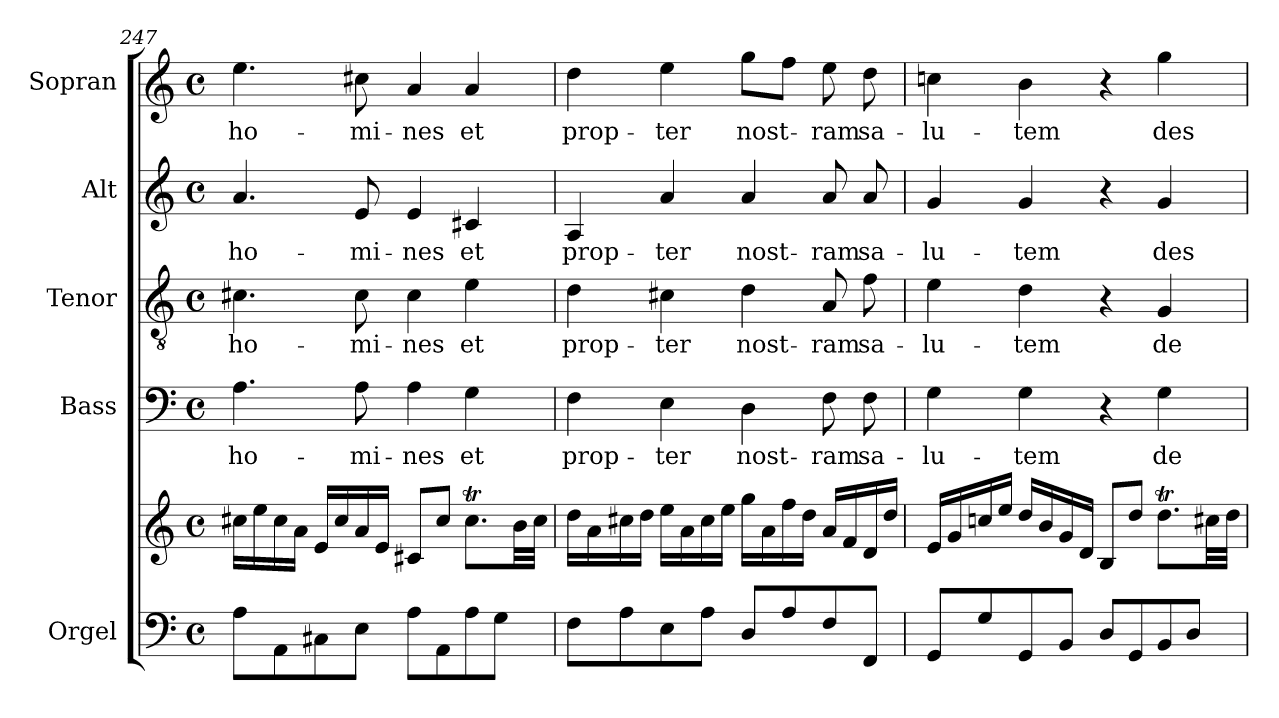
**kern	**kern	**kern	**text	**kern	**text	**kern	**text	**kern	**text
*part5	*part5	*part4	*part4	*part3	*part3	*part2	*part2	*part1	*part1
*staff6	*staff5	*staff4	*staff4	*staff3	*staff3	*staff2	*staff2	*staff1	*staff1
*I"Orgel	*	*I"Bass	*	*I"Tenor	*	*I"Alt	*	*I"Sopran	*
*I'Org.	*	*I'B.	*	*I'T.	*	*I'A.	*	*I'S.	*
!!LO:LB:g=z
*clefF4	*clefG2	*clefF4	*	*clefGv2	*	*clefG2	*	*clefG2	*
*k[]	*k[]	*k[]	*	*k[]	*	*k[]	*	*k[]	*
*C:	*C:	*C:	*	*C:	*	*C:	*	*C:	*
*M4/4	*M4/4	*M4/4	*	*M4/4	*	*M4/4	*	*M4/4	*
*met(c)	*met(c)	*met(c)	*	*met(c)	*	*met(c)	*	*met(c)	*
=247	=247	=247	=247	=247	=247	=247	=247	=247	=247
!	!	!	!LO:LY:b	!	!LO:LY:b	!	!LO:LY:b	!	!LO:LY:b
8A\L	16cc#X\LL	4.A\	ho-	4.c#X\	ho-	4.a/	ho-	4.ee\	ho-
.	16ee\	.	.	.	.	.	.	.	.
8AA\	16cc#\	.	.	.	.	.	.	.	.
.	16a\JJ	.	.	.	.	.	.	.	.
8C#X\	16e/LL	.	.	.	.	.	.	.	.
.	16cc#/	.	.	.	.	.	.	.	.
!	!	!	!LO:LY:b	!	!LO:LY:b	!	!LO:LY:b	!	!LO:LY:b
8E\J	16a/	8A\	-mi-	8c#\	-mi-	8e/	-mi-	8cc#X\	-mi-
.	16e/JJ	.	.	.	.	.	.	.	.
!	!	!	!LO:LY:b	!	!LO:LY:b	!	!LO:LY:b	!	!LO:LY:b
8A\L	8c#X/L	4A\	-nes	4c#\	-nes	4e/	-nes	4a/	-nes
8AA\	8cc#/J	.	.	.	.	.	.	.	.
!	!	!	!LO:LY:b	!	!LO:LY:b	!	!LO:LY:b	!	!LO:LY:b
8A\	8.cc#t\L	4G\	et	4e\	et	4c#X/	et	4a/	et
8G\J	.	.	.	.	.	.	.	.	.
.	32b\LL	.	.	.	.	.	.	.	.
.	32cc#\JJJ	.	.	.	.	.	.	.	.
=248	=248	=248	=248	=248	=248	=248	=248	=248	=248
!	!	!	!LO:LY:b	!	!LO:LY:b	!	!LO:LY:b	!	!LO:LY:b
8F\L	16dd\LL	4F\	prop-	4d\	prop-	4A/	prop-	4dd\	prop-
.	16a\	.	.	.	.	.	.	.	.
8A\	16cc#X\	.	.	.	.	.	.	.	.
.	16dd\JJ	.	.	.	.	.	.	.	.
!	!	!	!LO:LY:b	!	!LO:LY:b	!	!LO:LY:b	!	!LO:LY:b
8E\	16ee\LL	4E\	-ter	4c#X\	-ter	4a/	-ter	4ee\	-ter
.	16a\	.	.	.	.	.	.	.	.
8A\J	16cc#\	.	.	.	.	.	.	.	.
.	16ee\JJ	.	.	.	.	.	.	.	.
!	!	!	!LO:LY:b	!	!LO:LY:b	!	!LO:LY:b	!	!LO:LY:b
8D/L	16gg\LL	4D\	nost-	4d\	nost-	4a/	nost-	8gg\L	nost-
.	16a\	.	.	.	.	.	.	.	.
8A/	16ff\	.	.	.	.	.	.	8ff\J	.
.	16dd\JJ	.	.	.	.	.	.	.	.
!	!	!	!LO:LY:b	!	!LO:LY:b	!	!LO:LY:b	!	!LO:LY:b
8F/	16a/LL	8F\	-ram	8A/	-ram	8a/	-ram	8ee\	-ram
.	16f/	.	.	.	.	.	.	.	.
!	!	!	!LO:LY:b	!	!LO:LY:b	!	!LO:LY:b	!	!LO:LY:b
8FF/J	16d/	8F\	sa-	8f\	sa-	8a/	sa-	8dd\	sa-
.	16dd/JJ	.	.	.	.	.	.	.	.
=249	=249	=249	=249	=249	=249	=249	=249	=249	=249
!	!	!	!LO:LY:b	!	!LO:LY:b	!	!LO:LY:b	!	!LO:LY:b
8GG/L	16e/LL	4G\	-lu-	4e\	-lu-	4g/	-lu-	4ccn\	-lu-
.	16g/	.	.	.	.	.	.	.	.
8G/	16ccn/	.	.	.	.	.	.	.	.
.	16ee/JJ	.	.	.	.	.	.	.	.
!	!	!	!LO:LY:b	!	!LO:LY:b	!	!LO:LY:b	!	!LO:LY:b
8GG/	16dd/LL	4G\	-tem	4d\	-tem	4g/	-tem	4b\	-tem
.	16b/	.	.	.	.	.	.	.	.
8BB/J	16g/	.	.	.	.	.	.	.	.
.	16d/JJ	.	.	.	.	.	.	.	.
8D/L	8B/L	4r	.	4r	.	4r	.	4r	.
8GG/	8dd/J	.	.	.	.	.	.	.	.
!	!	!	!LO:LY:b	!	!LO:LY:b	!	!LO:LY:b	!	!LO:LY:b
8BB/	8.ddT\L	4G\	de	4G/	de	4g/	des-	4gg\	des-
8D/J	.	.	.	.	.	.	.	.	.
.	32cc#X\LL	.	.	.	.	.	.	.	.
.	32dd\JJJ	.	.	.	.	.	.	.	.
=	=	=	=	=	=	=	=	=	=
*-	*-	*-	*-	*-	*-	*-	*-	*-	*-
